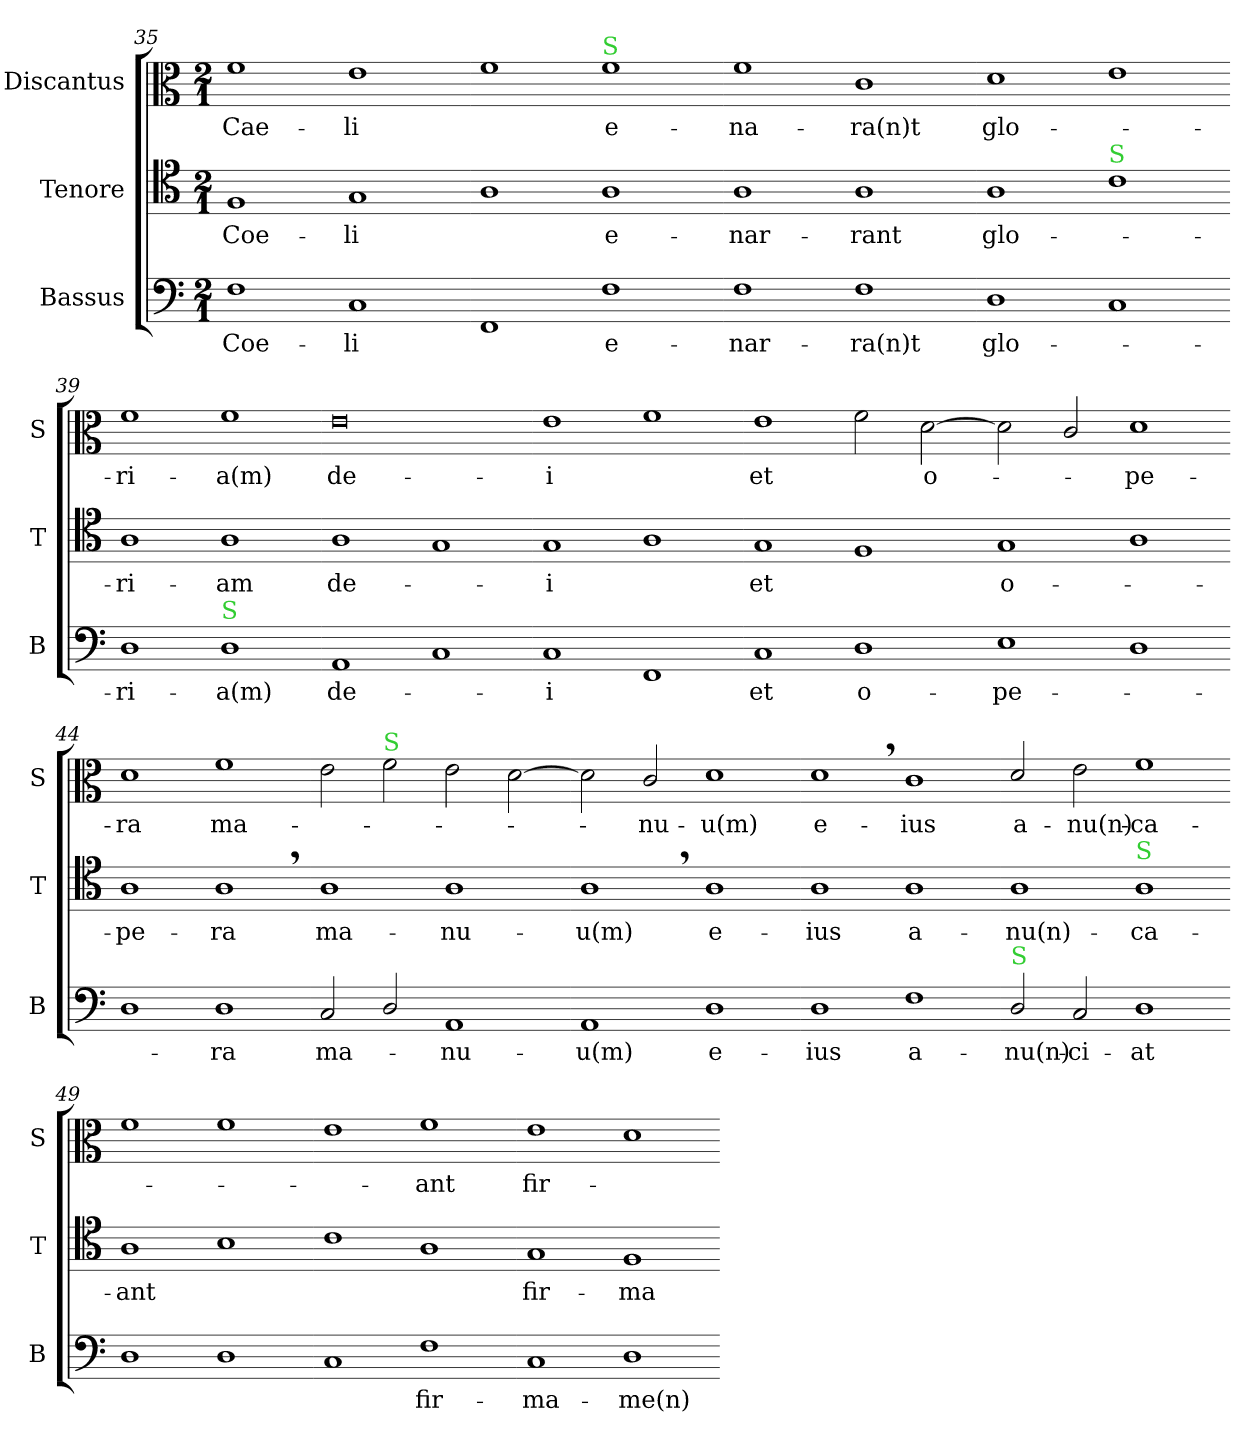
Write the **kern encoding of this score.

**kern	**text	**kern	**text	**kern	**text
*part3	*part3	*part2	*part2	*part1	*part1
*staff3	*staff3	*staff2	*staff2	*staff1	*staff1
*I"Bassus	*	*I"Tenore	*	*I"Discantus	*
*I'B	*	*I'T	*	*I'S	*
*clefF4	*	*clefC4	*	*clefC3	*
*k[]	*	*k[]	*	*k[]	*
*M2/1	*	*M2/1	*	*M2/1	*
=35	=35	=35	=35	=35	=35
1F	Coe-	1F	Coe-	1f	Cae-
1C	-li	1G	-li	1e	-li
=36-	=36-	=36-	=36-	=36-	=36-
1FF	.	1A	.	1f	.
!	!	!	!	!LO:TX:a:color=limegreen:t=S	!
1F	e-	1A	e-	1f	e-
=37-	=37-	=37-	=37-	=37-	=37-
1F	-nar-	1A	-nar-	1f	-na-
1F	-ra(n)t	1A	-rant	1c	-ra(n)t
=38-	=38-	=38-	=38-	=38-	=38-
1D	glo-	1A	glo-	1d	glo-
!	!	!LO:TX:a:color=limegreen:t=S	!	!	!
1C	.	1c	.	1e	.
=39-	=39-	=39-	=39-	=39-	=39-
1D	-ri-	1A	-ri-	1f	-ri-
!LO:TX:a:color=limegreen:t=S	!	!	!	!	!
1D	-a(m)	1A	-am	1f	-a(m)
=40-	=40-	=40-	=40-	=40-	=40-
1AA	de-	1A	de-	0e	de-
1C	.	1G	.	.	.
=41-	=41-	=41-	=41-	=41-	=41-
1C	-i	1G	-i	1e	-i
1FF	.	1A	.	1f	.
=42-	=42-	=42-	=42-	=42-	=42-
1C	et	1G	et	1e	et
1D	o-	1F	.	2f\	.
.	.	.	.	[2d\	o-
=43-	=43-	=43-	=43-	=43-	=43-
1E	-pe-	1G	o-	2d\]	.
.	.	.	.	2c/	.
1D	.	1A	.	1d	-pe-
=44-	=44-	=44-	=44-	=44-	=44-
1D	.	1A	-pe-	1d	-ra
1D	-ra	1A,	-ra	1f	ma-
=45-	=45-	=45-	=45-	=45-	=45-
2C/	ma-	1A	ma-	2e\	.
!	!	!	!	!LO:TX:a:color=limegreen:t=S	!
2D/	.	.	.	2f\	.
1AA	-nu-	1A	-nu-	2e\	.
.	.	.	.	[2d\	.
=46-	=46-	=46-	=46-	=46-	=46-
1AA	-u(m)	1A,	-u(m)	2d\]	.
.	.	.	.	2c/	-nu-
1D	e-	1A	e-	1d	-u(m)
=47-	=47-	=47-	=47-	=47-	=47-
1D	-ius	1A	-ius	1d,	e-
1F	a-	1A	a-	1c	-ius
=48-	=48-	=48-	=48-	=48-	=48-
!LO:TX:a:color=limegreen:t=S	!	!	!	!	!
2D/	-nu(n)-	1A	-nu(n)-	2d/	a-
2C/	-ci-	.	.	2e\	-nu(n)-
!	!	!LO:TX:a:color=limegreen:t=S	!	!	!
1D	-at	1A	-ca-	1f	-ca-
=49-	=49-	=49-	=49-	=49-	=49-
1D	.	1A	-ant	1f	.
1D	.	1B	.	1f	.
=50-	=50-	=50-	=50-	=50-	=50-
1C	.	1c	.	1e	.
1F	fir-	1A	.	1f	-ant
=51-	=51-	=51-	=51-	=51-	=51-
1C	-ma-	1G	fir-	1e	fir-
1D	-me(n)-	1F	-ma-	1d	.
=-	=-	=-	=-	=-	=-
*-	*-	*-	*-	*-	*-
